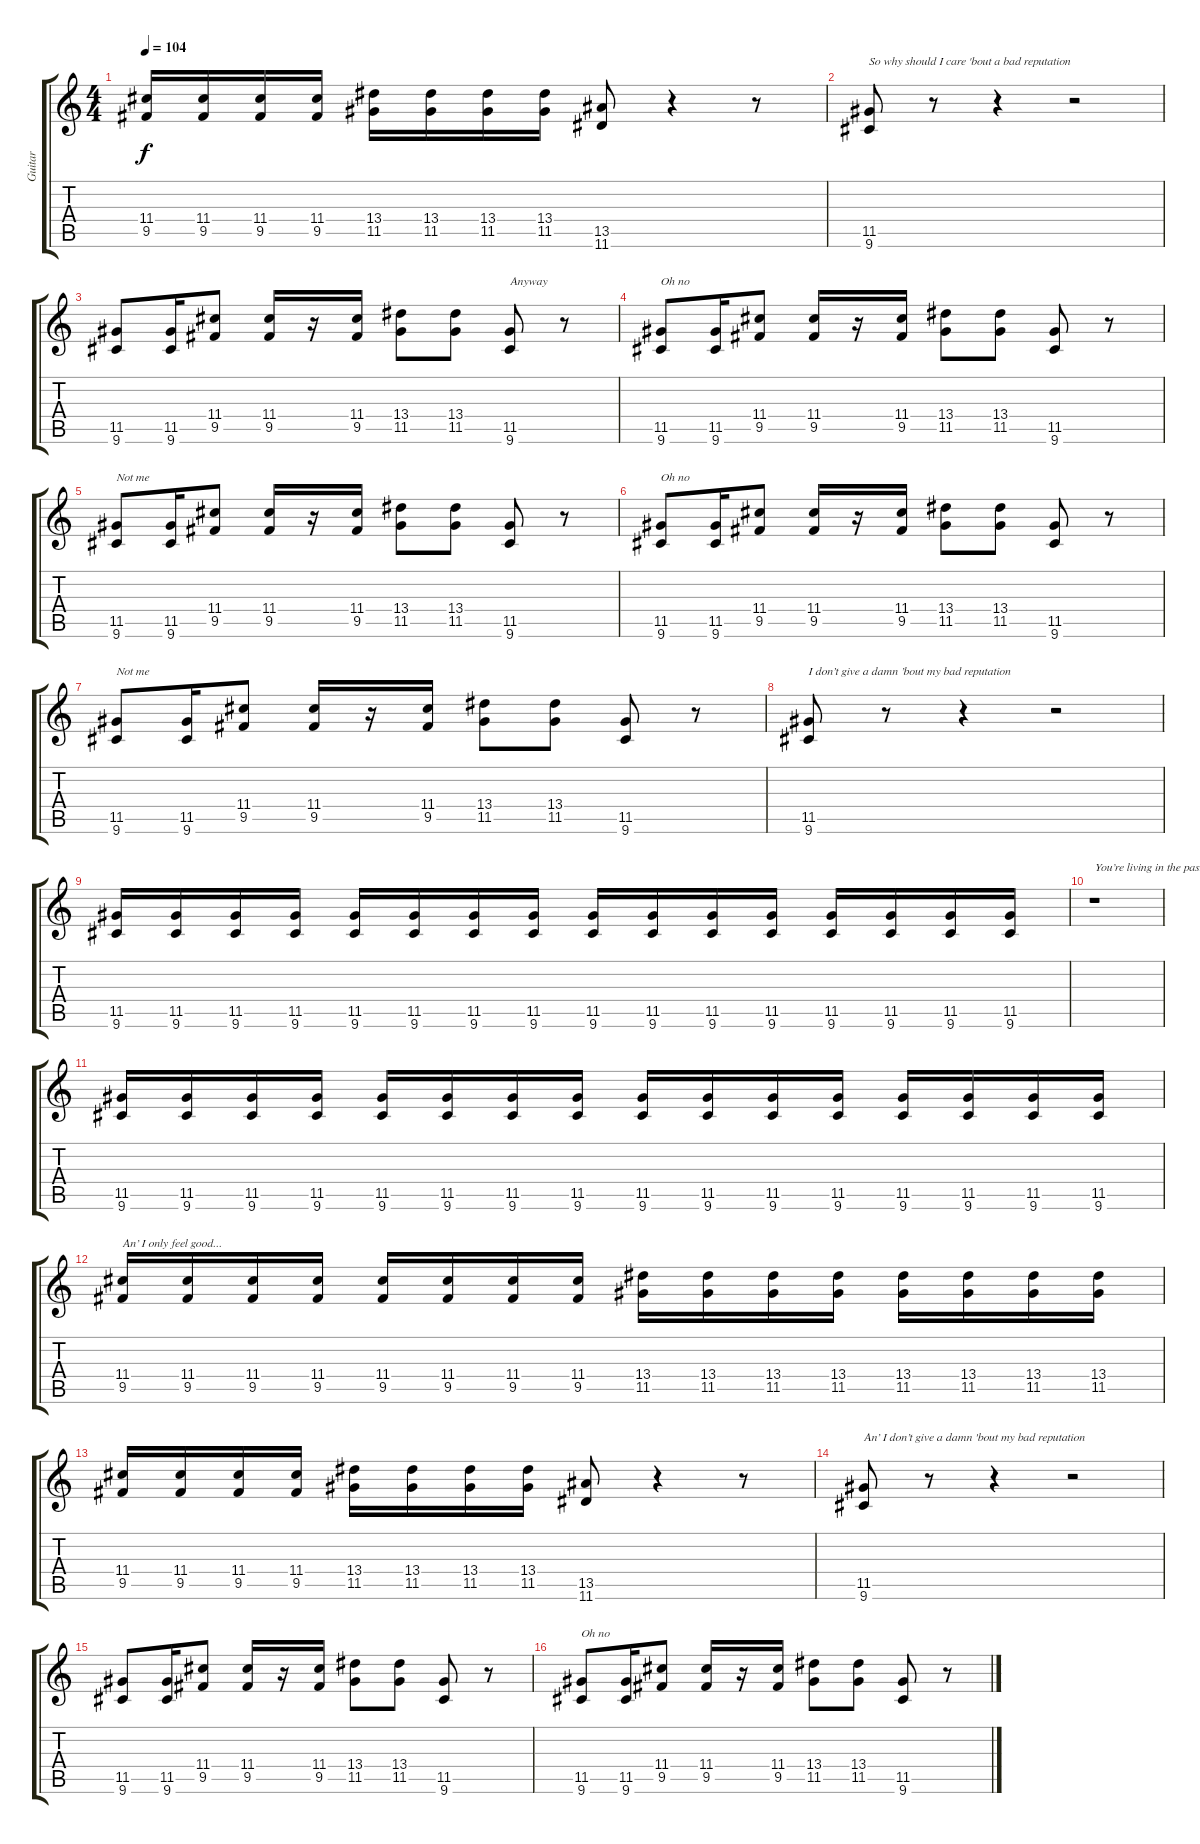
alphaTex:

\track ("Guitar" "Guitar") {instrument distortionguitar}
\staff {score tabs}
\tuning (E4 B3 G3 D3 A2 E2) {hide}
\ts (4 4)
\tempo 104
\clef g2
\ks c
(11.4 9.5).16{dy f} (11.4 9.5).16 (11.4 9.5).16 (11.4 9.5).16 (13.4 11.5).16 (13.4 11.5).16 (13.4 11.5).16 (13.4 11.5).16 (13.5 11.6).8 r.4 r.8 |
(11.5 9.6).8{txt "So why should I care 'bout a bad reputation"} r.8 r.4 r.2 |
(11.5 9.6).8 (11.5 9.6).16 (11.4 9.5).8 (11.4 9.5).16 r.16 (11.4 9.5).16 (13.4 11.5).8 (13.4 11.5).8 (11.5 9.6).8{txt "Anyway"} r.8 |
(11.5 9.6).8{txt "Oh no"} (11.5 9.6).16 (11.4 9.5).8 (11.4 9.5).16 r.16 (11.4 9.5).16 (13.4 11.5).8 (13.4 11.5).8 (11.5 9.6).8 r.8 |
(11.5 9.6).8{txt "Not me"} (11.5 9.6).16 (11.4 9.5).8 (11.4 9.5).16 r.16 (11.4 9.5).16 (13.4 11.5).8 (13.4 11.5).8 (11.5 9.6).8 r.8 |
(11.5 9.6).8{txt "Oh no"} (11.5 9.6).16 (11.4 9.5).8 (11.4 9.5).16 r.16 (11.4 9.5).16 (13.4 11.5).8 (13.4 11.5).8 (11.5 9.6).8 r.8 |
(11.5 9.6).8{txt "Not me"} (11.5 9.6).16 (11.4 9.5).8 (11.4 9.5).16 r.16 (11.4 9.5).16 (13.4 11.5).8 (13.4 11.5).8 (11.5 9.6).8 r.8 |
(11.5 9.6).8{txt "I don’t give a damn ’bout my bad reputation"} r.8 r.4 r.2 |
(11.5 9.6).16 (11.5 9.6).16 (11.5 9.6).16 (11.5 9.6).16 (11.5 9.6).16 (11.5 9.6).16 (11.5 9.6).16 (11.5 9.6).16 (11.5 9.6).16 (11.5 9.6).16 (11.5 9.6).16 (11.5 9.6).16 (11.5 9.6).16 (11.5 9.6).16 (11.5 9.6).16 (11.5 9.6).16 |
r.1{txt "You’re living in the past..."} |
(11.5 9.6).16 (11.5 9.6).16 (11.5 9.6).16 (11.5 9.6).16 (11.5 9.6).16 (11.5 9.6).16 (11.5 9.6).16 (11.5 9.6).16 (11.5 9.6).16 (11.5 9.6).16 (11.5 9.6).16 (11.5 9.6).16 (11.5 9.6).16 (11.5 9.6).16 (11.5 9.6).16 (11.5 9.6).16 |
(11.4 9.5).16{txt "An’ I only feel good..."} (11.4 9.5).16 (11.4 9.5).16 (11.4 9.5).16 (11.4 9.5).16 (11.4 9.5).16 (11.4 9.5).16 (11.4 9.5).16 (13.4 11.5).16 (13.4 11.5).16 (13.4 11.5).16 (13.4 11.5).16 (13.4 11.5).16 (13.4 11.5).16 (13.4 11.5).16 (13.4 11.5).16 |
(11.4 9.5).16 (11.4 9.5).16 (11.4 9.5).16 (11.4 9.5).16 (13.4 11.5).16 (13.4 11.5).16 (13.4 11.5).16 (13.4 11.5).16 (13.5 11.6).8 r.4 r.8 |
(11.5 9.6).8{txt "An’ I don’t give a damn 'bout my bad reputation"} r.8 r.4 r.2 |
(11.5 9.6).8 (11.5 9.6).16 (11.4 9.5).8 (11.4 9.5).16 r.16 (11.4 9.5).16 (13.4 11.5).8 (13.4 11.5).8 (11.5 9.6).8 r.8 |
(11.5 9.6).8{txt "Oh no"} (11.5 9.6).16 (11.4 9.5).8 (11.4 9.5).16 r.16 (11.4 9.5).16 (13.4 11.5).8 (13.4 11.5).8 (11.5 9.6).8 r.8
